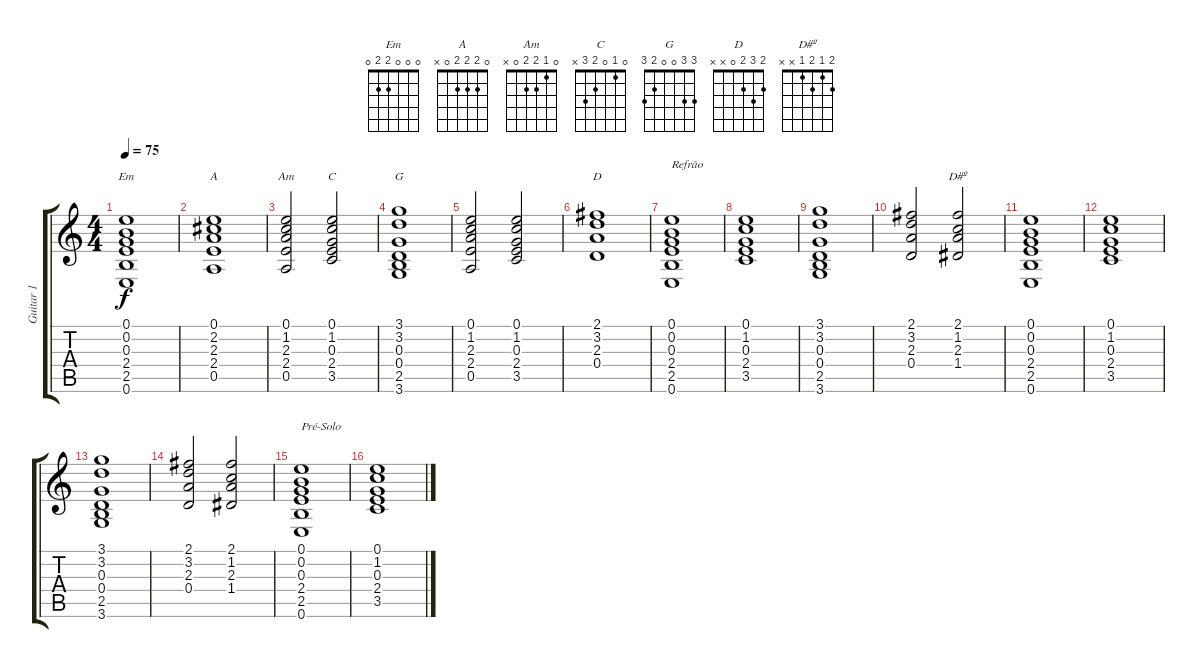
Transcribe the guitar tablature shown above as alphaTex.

\track ("Guitar 1" "Guitar 1") {instrument overdrivenguitar}
\staff {score tabs}
\tuning (E4 B3 G3 D3 A2 E2) {hide}
\chord ("Em" 0 0 0 2 2 0)
\chord ("A" 0 2 2 2 0 x)
\chord ("Am" 0 1 2 2 0 x)
\chord ("C" 0 1 0 2 3 x)
\chord ("G" 3 3 0 0 2 3)
\chord ("D" 2 3 2 0 x x)
\chord ("D#º" 2 1 2 1 x x)
\ts (4 4)
\tempo 75
\clef g2
\ks c
(0.1 0.2 0.3 2.4 2.5 0.6).1{ch "Em" dy f} |
(0.1 2.2 2.3 2.4 0.5).1{ch "A"} |
(0.1 1.2 2.3 2.4 0.5).2{ch "Am"} (0.1 1.2 0.3 2.4 3.5).2{ch "C"} |
(3.1 3.2 0.3 0.4 2.5 3.6).1{ch "G"} |
(0.1 1.2 2.3 2.4 0.5).2 (0.1 1.2 0.3 2.4 3.5).2 |
(2.1 3.2 2.3 0.4).1{ch "D"} |
(0.1 0.2 0.3 2.4 2.5 0.6).1{txt "Refrão"} |
(0.1 1.2 0.3 2.4 3.5).1 |
(3.1 3.2 0.3 0.4 2.5 3.6).1 |
(2.1 3.2 2.3 0.4).2 (2.1 1.2 2.3 1.4).2{ch "D#º"} |
(0.1 0.2 0.3 2.4 2.5 0.6).1 |
(0.1 1.2 0.3 2.4 3.5).1 |
(3.1 3.2 0.3 0.4 2.5 3.6).1 |
(2.1 3.2 2.3 0.4).2 (2.1 1.2 2.3 1.4).2 |
(0.1 0.2 0.3 2.4 2.5 0.6).1{txt "Pré-Solo"} |
(0.1 1.2 0.3 2.4 3.5).1
